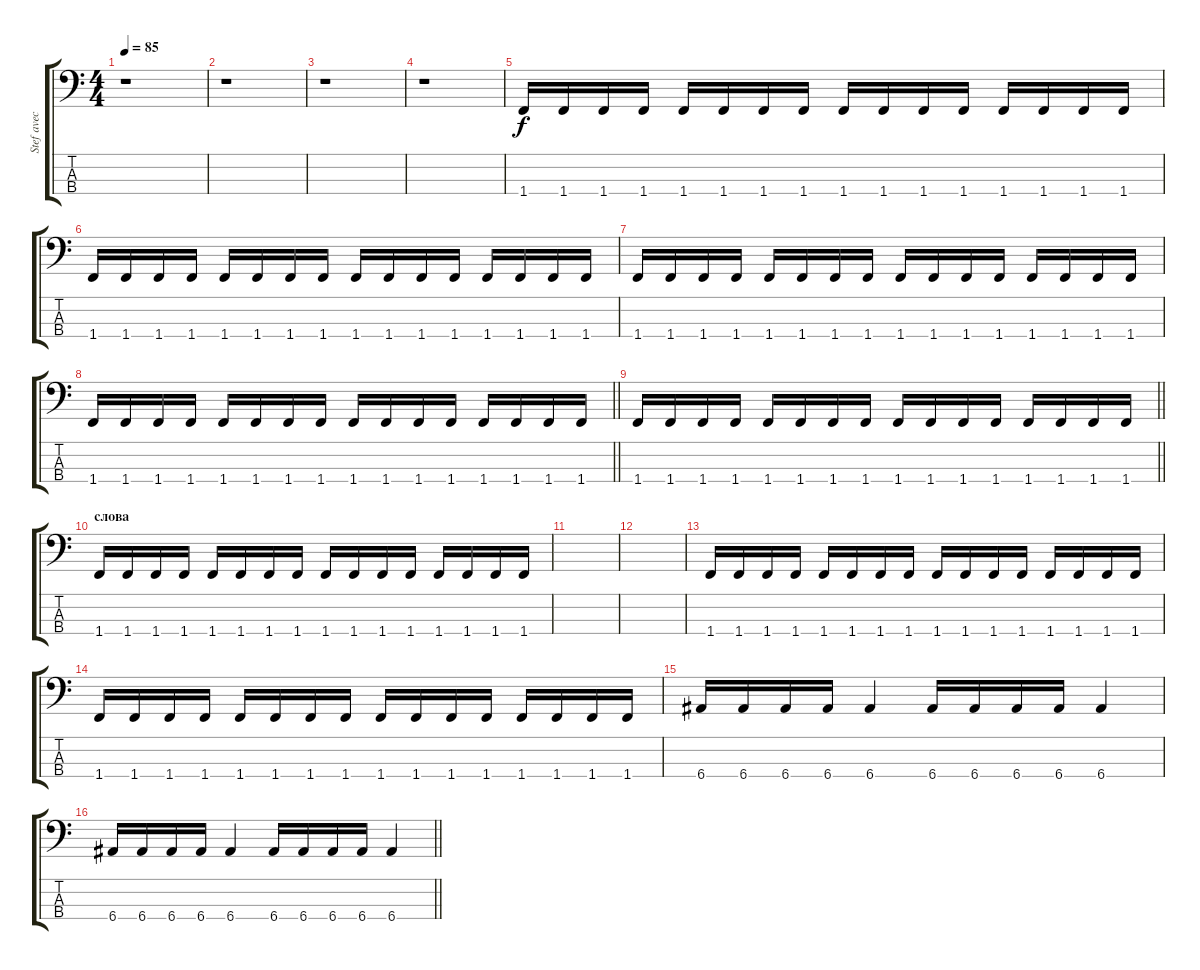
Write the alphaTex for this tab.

\track ("Stef avec une jazz bass" "Stef avec ") {instrument electricbasspick}
\staff {score tabs}
\tuning (G2 D2 A1 E1) {hide}
\ts (4 4)
\tempo 85
\clef f4
\ks c
r.1{dy f instrument electricbasspick} |
r.1 |
r.1 |
r.1 |
1.4.16 1.4.16 1.4.16 1.4.16 1.4.16 1.4.16 1.4.16 1.4.16 1.4.16 1.4.16 1.4.16 1.4.16 1.4.16 1.4.16 1.4.16 1.4.16 |
1.4.16 1.4.16 1.4.16 1.4.16 1.4.16 1.4.16 1.4.16 1.4.16 1.4.16 1.4.16 1.4.16 1.4.16 1.4.16 1.4.16 1.4.16 1.4.16 |
1.4.16 1.4.16 1.4.16 1.4.16 1.4.16 1.4.16 1.4.16 1.4.16 1.4.16 1.4.16 1.4.16 1.4.16 1.4.16 1.4.16 1.4.16 1.4.16 |
\barLineRight lightlight
1.4.16 1.4.16 1.4.16 1.4.16 1.4.16 1.4.16 1.4.16 1.4.16 1.4.16 1.4.16 1.4.16 1.4.16 1.4.16 1.4.16 1.4.16 1.4.16 |
\section ("" "")
\barLineRight lightlight
1.4.16 1.4.16 1.4.16 1.4.16 1.4.16 1.4.16 1.4.16 1.4.16 1.4.16 1.4.16 1.4.16 1.4.16 1.4.16 1.4.16 1.4.16 1.4.16 |
\section ("" "слова")
1.4.16 1.4.16 1.4.16 1.4.16 1.4.16 1.4.16 1.4.16 1.4.16 1.4.16 1.4.16 1.4.16 1.4.16 1.4.16 1.4.16 1.4.16 1.4.16 |
|
|
1.4.16 1.4.16 1.4.16 1.4.16 1.4.16 1.4.16 1.4.16 1.4.16 1.4.16 1.4.16 1.4.16 1.4.16 1.4.16 1.4.16 1.4.16 1.4.16 |
1.4.16 1.4.16 1.4.16 1.4.16 1.4.16 1.4.16 1.4.16 1.4.16 1.4.16 1.4.16 1.4.16 1.4.16 1.4.16 1.4.16 1.4.16 1.4.16 |
6.4.16 6.4.16 6.4.16 6.4.16 6.4.4 6.4.16 6.4.16 6.4.16 6.4.16 6.4.4 |
\barLineRight lightlight
6.4.16 6.4.16 6.4.16 6.4.16 6.4.4 6.4.16 6.4.16 6.4.16 6.4.16 6.4.4
